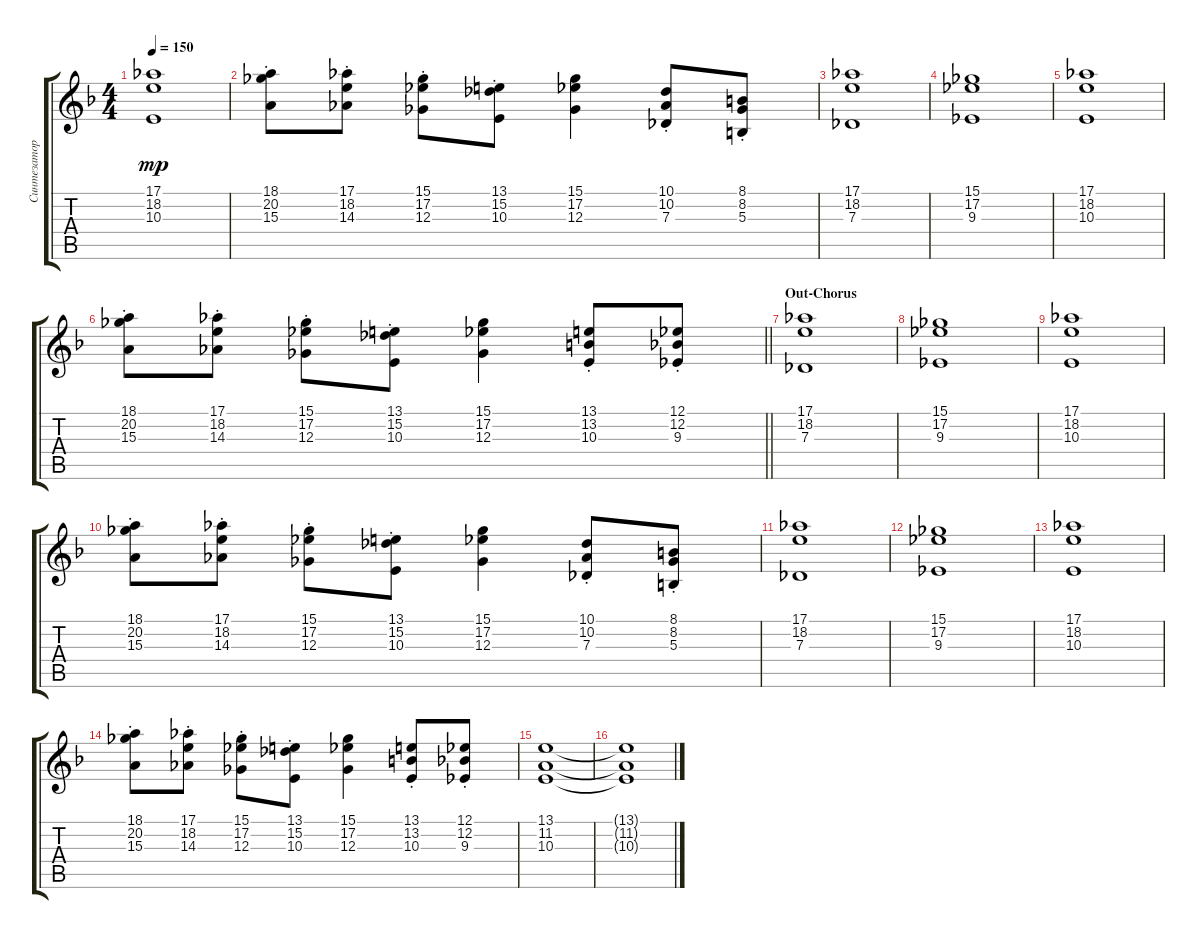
\track ("Синтезатор" "Синтезатор") {instrument churchorgan}
\staff {score tabs}
\tuning (Eb4 Bb3 Gb3 Db3 Ab2 Eb2) {hide}
\ts (4 4)
\tempo 150
\clef g2
\ks dminor
(17.1 18.2 10.3).1{dy mp} |
(18.1{st} 20.2{st} 15.3{st}).8 (17.1{st} 18.2{st} 14.3{st}).8 (15.1{st} 17.2{st} 12.3{st}).8 (13.1{st} 15.2{st} 10.3{st}).8 (15.1 17.2 12.3).4 (10.1{st} 10.2{st} 7.3{st}).8 (8.1{st} 8.2{st} 5.3{st}).8 |
(17.1 18.2 7.3).1 |
(15.1 17.2 9.3).1 |
(17.1 18.2 10.3).1 |
\barLineRight lightlight
(18.1{st} 20.2{st} 15.3{st}).8 (17.1{st} 18.2{st} 14.3{st}).8 (15.1{st} 17.2{st} 12.3{st}).8 (13.1{st} 15.2{st} 10.3{st}).8 (15.1 17.2 12.3).4 (13.1{st} 13.2{st} 10.3{st}).8 (12.1{st} 12.2{st} 9.3{st}).8 |
\section ("" "Out-Chorus")
(17.1 18.2 7.3).1 |
(15.1 17.2 9.3).1 |
(17.1 18.2 10.3).1 |
(18.1{st} 20.2{st} 15.3{st}).8 (17.1{st} 18.2{st} 14.3{st}).8 (15.1{st} 17.2{st} 12.3{st}).8 (13.1{st} 15.2{st} 10.3{st}).8 (15.1 17.2 12.3).4 (10.1{st} 10.2{st} 7.3{st}).8 (8.1{st} 8.2{st} 5.3{st}).8 |
(17.1 18.2 7.3).1 |
(15.1 17.2 9.3).1 |
(17.1 18.2 10.3).1 |
(18.1{st} 20.2{st} 15.3{st}).8 (17.1{st} 18.2{st} 14.3{st}).8 (15.1{st} 17.2{st} 12.3{st}).8 (13.1{st} 15.2{st} 10.3{st}).8 (15.1 17.2 12.3).4 (13.1{st} 13.2{st} 10.3{st}).8 (12.1{st} 12.2{st} 9.3{st}).8 |
(13.1 11.2 10.3).1 |
(13.1{t} 11.2{t} 10.3{t}).1
